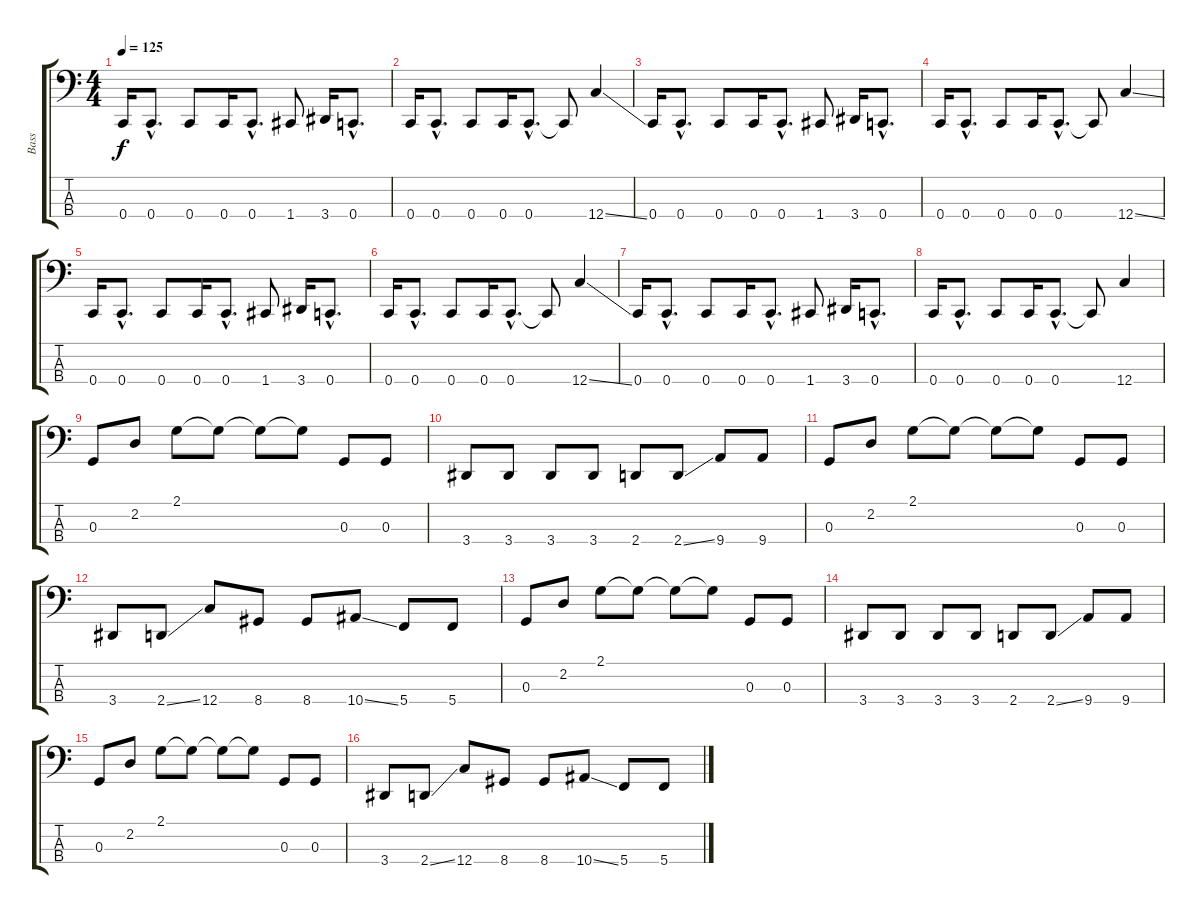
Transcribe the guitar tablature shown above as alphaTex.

\track ("Bass" "Bass") {instrument electricbasspick}
\staff {score tabs}
\tuning (F2 C2 G1 C1) {hide}
\ts (4 4)
\tempo 125
\clef f4
\ks c
0.4.16{dy f} 0.4{hac}.8{d} 0.4.8 0.4.16 0.4{hac}.8{d} 1.4.8 3.4.16 0.4{hac}.8{d} |
0.4.16 0.4{hac}.8{d} 0.4.8 0.4.16 0.4{hac}.8{d} 0.4{t}.8 12.4{ss}.4 |
0.4.16 0.4{hac}.8{d} 0.4.8 0.4.16 0.4{hac}.8{d} 1.4.8 3.4.16 0.4{hac}.8{d} |
0.4.16 0.4{hac}.8{d} 0.4.8 0.4.16 0.4{hac}.8{d} 0.4{t}.8 12.4{ss}.4 |
0.4.16 0.4{hac}.8{d} 0.4.8 0.4.16 0.4{hac}.8{d} 1.4.8 3.4.16 0.4{hac}.8{d} |
0.4.16 0.4{hac}.8{d} 0.4.8 0.4.16 0.4{hac}.8{d} 0.4{t}.8 12.4{ss}.4 |
0.4.16 0.4{hac}.8{d} 0.4.8 0.4.16 0.4{hac}.8{d} 1.4.8 3.4.16 0.4{hac}.8{d} |
0.4.16 0.4{hac}.8{d} 0.4.8 0.4.16 0.4{hac}.8{d} 0.4{t}.8 12.4.4 |
0.3.8 2.2.8 2.1.8 2.1{t}.8 2.1{t}.8 2.1{t}.8 0.3.8 0.3.8 |
3.4.8 3.4.8 3.4.8 3.4.8 2.4.8 2.4{ss}.8 9.4.8 9.4.8 |
0.3.8 2.2.8 2.1.8 2.1{t}.8 2.1{t}.8 2.1{t}.8 0.3.8 0.3.8 |
3.4.8 2.4{ss}.8 12.4.8 8.4.8 8.4.8 10.4{ss}.8 5.4.8 5.4.8 |
0.3.8 2.2.8 2.1.8 2.1{t}.8 2.1{t}.8 2.1{t}.8 0.3.8 0.3.8 |
3.4.8 3.4.8 3.4.8 3.4.8 2.4.8 2.4{ss}.8 9.4.8 9.4.8 |
0.3.8 2.2.8 2.1.8 2.1{t}.8 2.1{t}.8 2.1{t}.8 0.3.8 0.3.8 |
3.4.8 2.4{ss}.8 12.4.8 8.4.8 8.4.8 10.4{ss}.8 5.4.8 5.4.8
